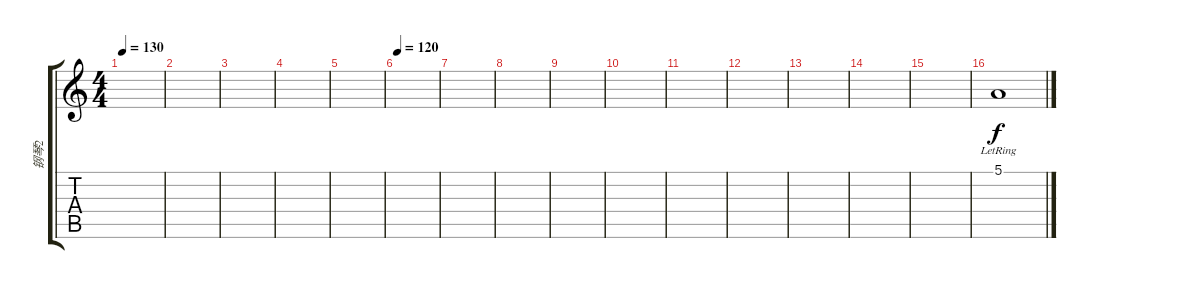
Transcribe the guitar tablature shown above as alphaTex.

\track ("钢琴2" "钢琴2") {instrument acousticgrandpiano}
\staff {score tabs}
\tuning (E4 B3 G3 D3 A2 E2) {hide}
\ts (4 4)
\tempo 130
\clef g2
\ks c
|
|
|
|
|
\tempo 120
|
|
|
|
|
|
|
|
|
|
5.1{lr}.1
